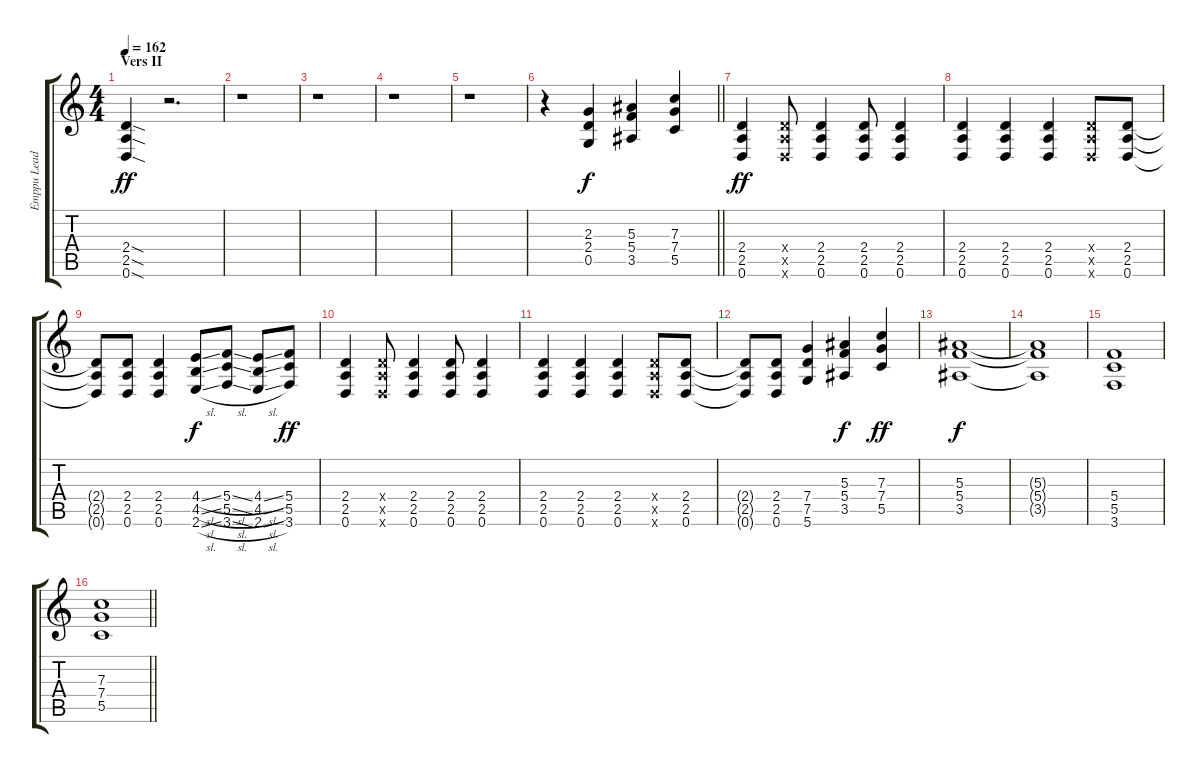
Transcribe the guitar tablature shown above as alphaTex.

\track ("Emppu Lead" "Emppu Lead") {instrument distortionguitar}
\staff {score tabs}
\tuning (D4 A3 F3 C3 G2 D2) {hide}
\ts (4 4)
\section ("" "Vers II")
\tempo 162
\clef g2
\ks c
(2.4{sod} 2.5{sod} 0.6{sod}).4{dy ff} r.2{d} |
r.1 |
r.1 |
r.1 |
r.1 |
\barLineRight lightlight
r.4 (2.3 2.4 0.5).4{dy f} (5.3 5.4 3.5).4 (7.3 7.4 5.5).4 |
(2.4 2.5 0.6).4{dy ff} (2.4{x} 2.5{x} 0.6{x}).8 (2.4 2.5 0.6).4 (2.4 2.5 0.6).8 (2.4 2.5 0.6).4 |
(2.4 2.5 0.6).4 (2.4 2.5 0.6).4 (2.4 2.5 0.6).4 (2.4{x} 2.5{x} 0.6{x}).8 (2.4 2.5 0.6).8 |
(2.4{t} 2.5{t} 0.6{t}).8 (2.4 2.5 0.6).8 (2.4 2.5 0.6).4 (4.4{sl} 4.5{sl} 2.6{sl}).8{dy f} (5.4{sl} 5.5{sl} 3.6{sl}).8 (4.4{sl} 4.5{sl} 2.6{sl}).8 (5.4 5.5 3.6).8{dy ff} |
(2.4 2.5 0.6).4 (2.4{x} 2.5{x} 0.6{x}).8 (2.4 2.5 0.6).4 (2.4 2.5 0.6).8 (2.4 2.5 0.6).4 |
(2.4 2.5 0.6).4 (2.4 2.5 0.6).4 (2.4 2.5 0.6).4 (2.4{x} 2.5{x} 0.6{x}).8 (2.4 2.5 0.6).8 |
(2.4{t} 2.5{t} 0.6{t}).8 (2.4 2.5 0.6).8 (7.4 7.5 5.6).4 (5.3 5.4 3.5).4{dy f} (7.3 7.4 5.5).4{dy ff} |
(5.3 5.4 3.5).1{dy f} |
(5.3{t} 5.4{t} 3.5{t}).1 |
(5.4 5.5 3.6).1 |
\barLineRight lightlight
(7.3 7.4 5.5).1
